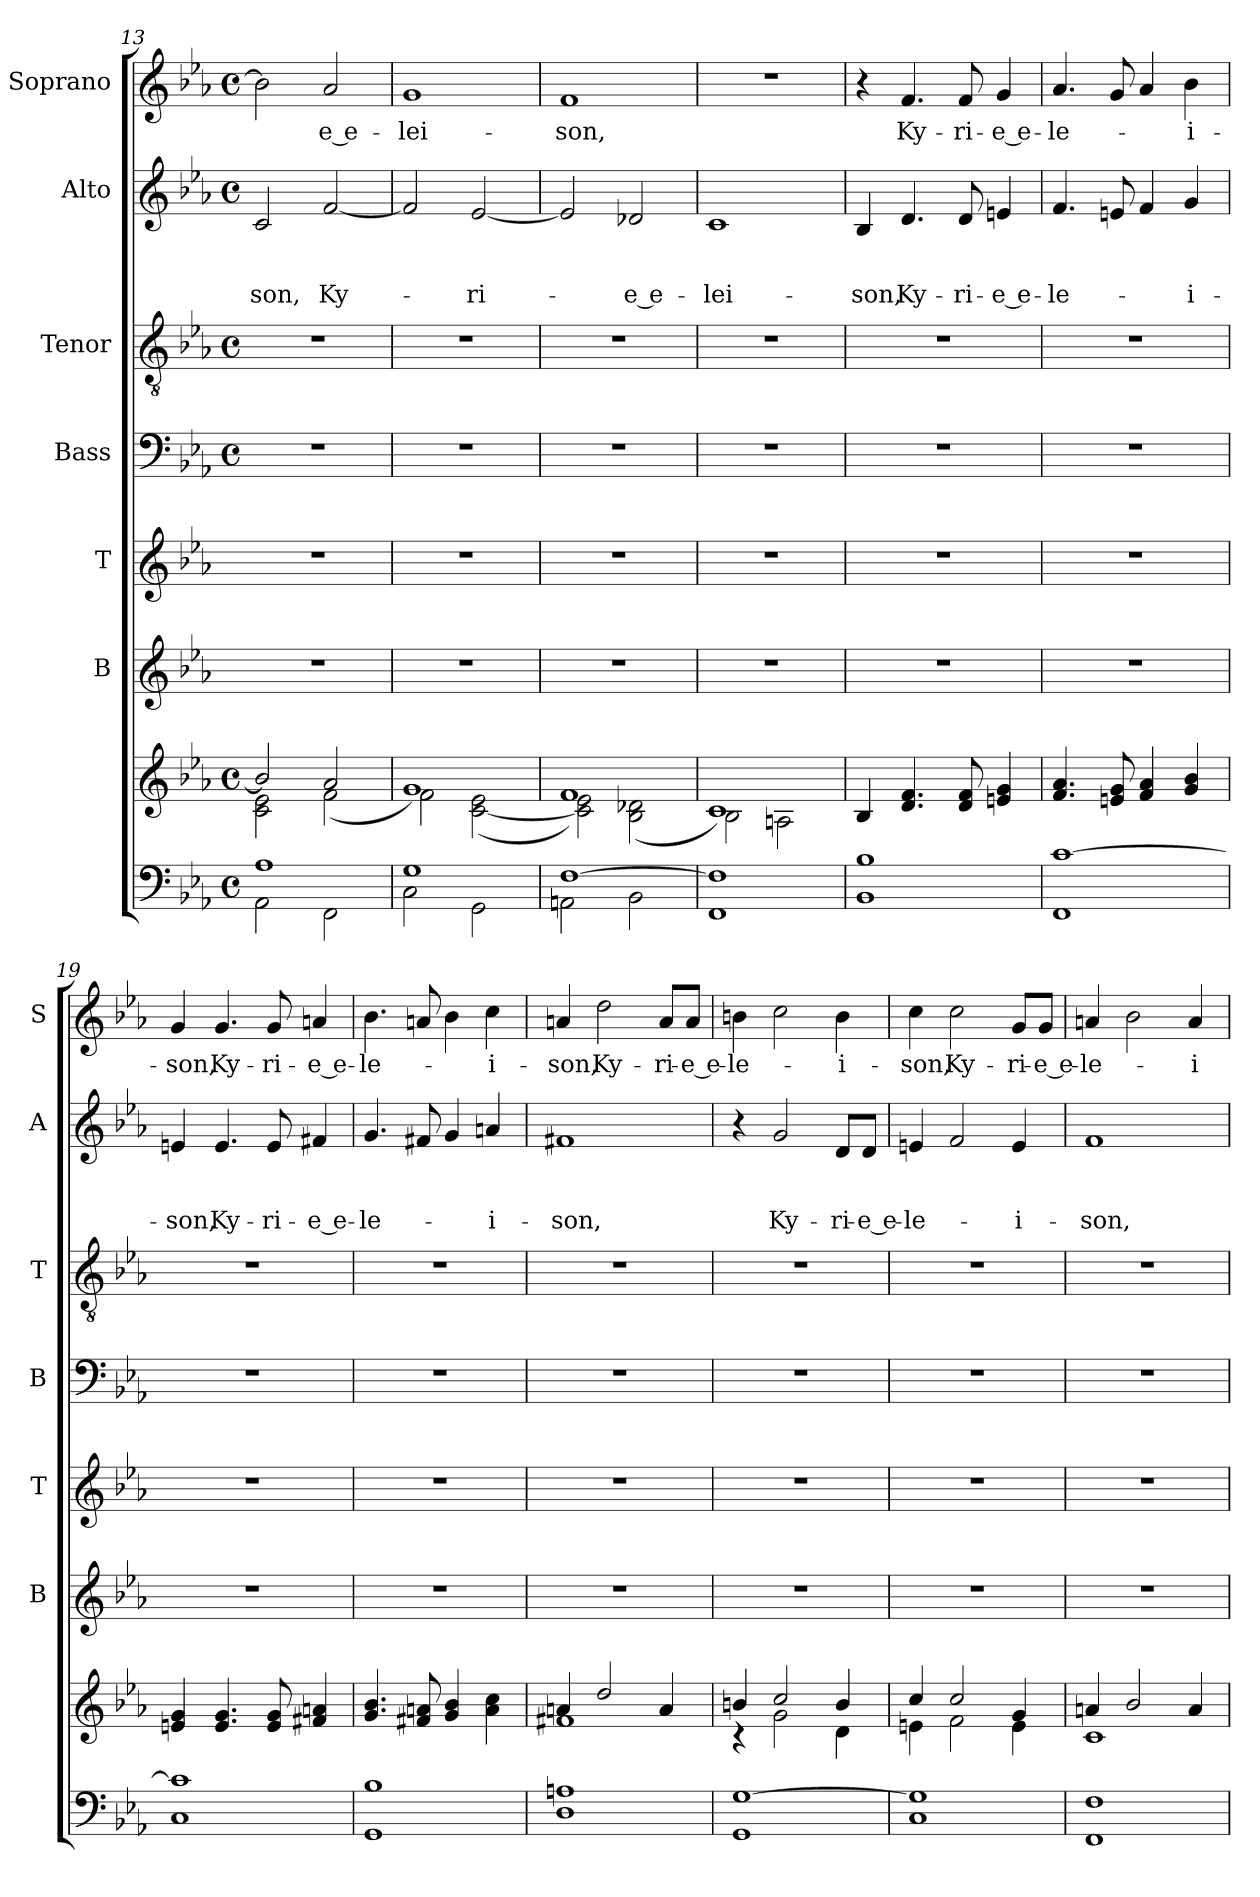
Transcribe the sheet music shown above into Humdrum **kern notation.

**kern	**kern	**kern	**kern	**kern	**kern	**kern	**text	**text	**text	**kern	**text
*part8	*part7	*part6	*part5	*part4	*part3	*part2	*part2	*part2	*part2	*part1	*part1
*staff8	*staff7	*staff6	*staff5	*staff4	*staff3	*staff2	*staff2	*staff2	*staff2	*staff1	*staff1
*	*	*I"B	*I"T	*I"Bass	*I"Tenor	*I"Alto	*	*	*	*I"Soprano	*
*	*	*I'B	*I'T	*I'B	*I'T	*I'A	*	*	*	*I'S	*
*clefF4	*clefG2	*clefG2	*clefG2	*clefF4	*clefGv2	*clefG2	*	*	*	*clefG2	*
*k[b-e-a-]	*k[b-e-a-]	*k[b-e-a-]	*k[b-e-a-]	*k[b-e-a-]	*k[b-e-a-]	*k[b-e-a-]	*	*	*	*k[b-e-a-]	*
*E-:	*E-:	*E-:	*E-:	*E-:	*E-:	*E-:	*	*	*	*E-:	*
*M4/4	*M4/4	*	*	*M4/4	*M4/4	*M4/4	*	*	*	*M4/4	*
*met(c)	*met(c)	*	*	*met(c)	*met(c)	*met(c)	*	*	*	*met(c)	*
=13	=13	=13	=13	=13	=13	=13	=13	=13	=13	=13	=13
*^	*^	*	*	*	*	*	*	*	*	*	*
!	!	!	!	!	!	!	!	!	!	!	!LO:LY:b	!	!
1A-	2AA-\	2b-/]	2c\ 2e-\	1r	1r	1r	1r	2c/	.	.	-son,	2b-\]	.
!	!	!	!	!	!	!	!	!	!	!	!LO:LY:b	!	!LO:LY:b:rj
.	2FF\	2a-/	(<2f\	.	.	.	.	[<2f/	.	.	Ky-	2a-/	-e e-
=14	=14	=14	=14	=14	=14	=14	=14	=14	=14	=14	=14	=14	=14
!	!	!	!	!	!	!	!	!	!	!	!	!	!LO:LY:b
1G	2C\	1g)	2f\	1r	1r	1r	1r	2f/]	.	.	.	1g	-lei-
!	!	!	!	!	!	!	!	!	!	!	!LO:LY:b	!	!
.	2GG\	.	([<2c\ 2e-\	.	.	.	.	[<2e-/	.	.	-ri-	.	.
=15	=15	=15	=15	=15	=15	=15	=15	=15	=15	=15	=15	=15	=15
!	!	!	!	!	!	!	!	!	!	!	!	!	!LO:LY:b
[>1F	2AAn\	1f)	2c\] 2e-\	1r	1r	1r	1r	2e-/]	.	.	.	1f	-son,
!	!	!	!	!	!	!	!	!	!	!	!LO:LY:b:rj	!	!
.	2BB-\	.	(2B-\ 2d-X\	.	.	.	.	2d-X/	.	.	-e e-	.	.
=16	=16	=16	=16	=16	=16	=16	=16	=16	=16	=16	=16	=16	=16
!	!	!	!	!	!	!	!	!	!	!	!LO:LY:b	!	!
*v	*v	*	*	*	*	*	*	*	*	*	*	*	*
1FF 1F]	1c)	2B-\	1r	1r	1r	1r	1c	.	.	-lei-	1r	.
.	.	2An\	.	.	.	.	.	.	.	.	.	.
!!LO:LB:g=z
=17	=17	=17	=17	=17	=17	=17	=17	=17	=17	=17	=17	=17
!	!	!	!	!	!	!	!	!	!	!LO:LY:b	!	!
*	*v	*v	*	*	*	*	*	*	*	*	*	*
1BB- 1B-	4B-/	1r	1r	1r	1r	4B-/	.	.	-son,	4r	.
!	!	!	!	!	!	!	!	!	!LO:LY:b	!	!LO:LY:b
.	4.d/ 4.f/	.	.	.	.	4.d/	.	.	Ky-	4.f/	Ky-
!	!	!	!	!	!	!	!	!	!LO:LY:b	!	!LO:LY:b
.	8d/ 8f/	.	.	.	.	8d/	.	.	-ri-	8f/	-ri-
!	!	!	!	!	!	!	!	!	!LO:LY:b:rj	!	!LO:LY:b:rj
.	4en/ 4g/	.	.	.	.	4en/	.	.	-e e-	4g/	-e e-
=18	=18	=18	=18	=18	=18	=18	=18	=18	=18	=18	=18
!	!	!	!	!	!	!	!	!	!LO:LY:b	!	!LO:LY:b
1FF [>1c	4.f/ 4.a-/	1r	1r	1r	1r	4.f/	.	.	-le-	4.a-/	-le-
.	8en/ 8g/	.	.	.	.	8en/	.	.	.	8g/	.
.	4f/ 4a-/	.	.	.	.	4f/	.	.	.	4a-/	.
!	!	!	!	!	!	!	!	!	!LO:LY:b	!	!LO:LY:b
.	4g/ 4b-/	.	.	.	.	4g/	.	.	-i-	4b-\	-i-
=19	=19	=19	=19	=19	=19	=19	=19	=19	=19	=19	=19
!	!	!	!	!	!	!	!	!	!LO:LY:b	!	!LO:LY:b
1C 1c]	4en/ 4g/	1r	1r	1r	1r	4en/	.	.	-son,	4g/	-son,
!	!	!	!	!	!	!	!	!	!LO:LY:b	!	!LO:LY:b
.	4.e/ 4.g/	.	.	.	.	4.e/	.	.	Ky-	4.g/	Ky-
!	!	!	!	!	!	!	!	!	!LO:LY:b	!	!LO:LY:b
.	8e/ 8g/	.	.	.	.	8e/	.	.	-ri-	8g/	-ri-
!	!	!	!	!	!	!	!	!	!LO:LY:b:rj	!	!LO:LY:b:rj
.	4f#X/ 4an/	.	.	.	.	4f#X/	.	.	-e e-	4an/	-e e-
=20	=20	=20	=20	=20	=20	=20	=20	=20	=20	=20	=20
!	!	!	!	!	!	!	!	!	!LO:LY:b	!	!LO:LY:b
1GG 1B-	4.g/ 4.b-/	1r	1r	1r	1r	4.g/	.	.	-le-	4.b-\	-le-
.	8f#X/ 8an/	.	.	.	.	8f#X/	.	.	.	8an/	.
.	4g/ 4b-/	.	.	.	.	4g/	.	.	.	4b-\	.
!	!	!	!	!	!	!	!	!	!LO:LY:b	!	!LO:LY:b
.	4a\ 4cc\	.	.	.	.	4an/	.	.	-i-	4cc\	-i-
!!LO:PB:g=z
=21	=21	=21	=21	=21	=21	=21	=21	=21	=21	=21	=21
*	*^	*	*	*	*	*	*	*	*	*	*
!	!	!	!	!	!	!	!	!	!	!LO:LY:b	!	!LO:LY:b
1D 1An	4an/	1f#X	1r	1r	1r	1r	1f#X	.	.	-son,	4an/	-son,
!	!	!	!	!	!	!	!	!	!	!	!	!LO:LY:b
.	2dd/	.	.	.	.	.	.	.	.	.	2dd\	Ky-
!	!	!	!	!	!	!	!	!	!	!	!	!LO:LY:b
.	4a/	.	.	.	.	.	.	.	.	.	8a/L	-ri-
!	!	!	!	!	!	!	!	!	!	!	!	!LO:LY:b:rj
.	.	.	.	.	.	.	.	.	.	.	8a/J	-e e-
=22	=22	=22	=22	=22	=22	=22	=22	=22	=22	=22	=22	=22
!	!	!	!	!	!	!	!	!	!	!	!	!LO:LY:b
1GG [>1G	4bn/	4rc	1r	1r	1r	1r	4r	.	.	.	4bn\	-le-
!	!	!	!	!	!	!	!	!	!	!LO:LY:b	!	!
.	2cc/	2g\	.	.	.	.	2g/	.	.	Ky-	2cc\	.
!	!	!	!	!	!	!	!	!	!	!LO:LY:b	!	!LO:LY:b
.	4b/	4d\	.	.	.	.	8d/L	.	.	-ri-	4b\	-i-
!	!	!	!	!	!	!	!	!	!	!LO:LY:b:rj	!	!
.	.	.	.	.	.	.	8d/J	.	.	-e e-	.	.
=23	=23	=23	=23	=23	=23	=23	=23	=23	=23	=23	=23	=23
!	!	!	!	!	!	!	!	!	!	!LO:LY:b	!	!LO:LY:b
1C 1G]	4cc/	4en\	1r	1r	1r	1r	4en/	.	.	-le-	4cc\	-son,
!	!	!	!	!	!	!	!	!	!	!	!	!LO:LY:b
.	2cc/	2f\	.	.	.	.	2f/	.	.	.	2cc\	Ky-
!	!	!	!	!	!	!	!	!	!	!LO:LY:b	!	!LO:LY:b
.	4g/	4e\	.	.	.	.	4e/	.	.	-i-	8g/L	-ri-
!	!	!	!	!	!	!	!	!	!	!	!	!LO:LY:b:rj
.	.	.	.	.	.	.	.	.	.	.	8g/J	-e e-
=24	=24	=24	=24	=24	=24	=24	=24	=24	=24	=24	=24	=24
!	!	!	!	!	!	!	!	!	!	!LO:LY:b	!	!LO:LY:b
1FF 1F	4an/	1c	1r	1r	1r	1r	1f	.	.	-son,	4an/	-le-
.	2b-/	.	.	.	.	.	.	.	.	.	2b-\	.
!	!	!	!	!	!	!	!	!	!	!	!	!LO:LY:b
.	4a/	.	.	.	.	.	.	.	.	.	4a/	-i-
*	*v	*v	*	*	*	*	*	*	*	*	*	*
=	=	=	=	=	=	=	=	=	=	=	=
*-	*-	*-	*-	*-	*-	*-	*-	*-	*-	*-	*-
